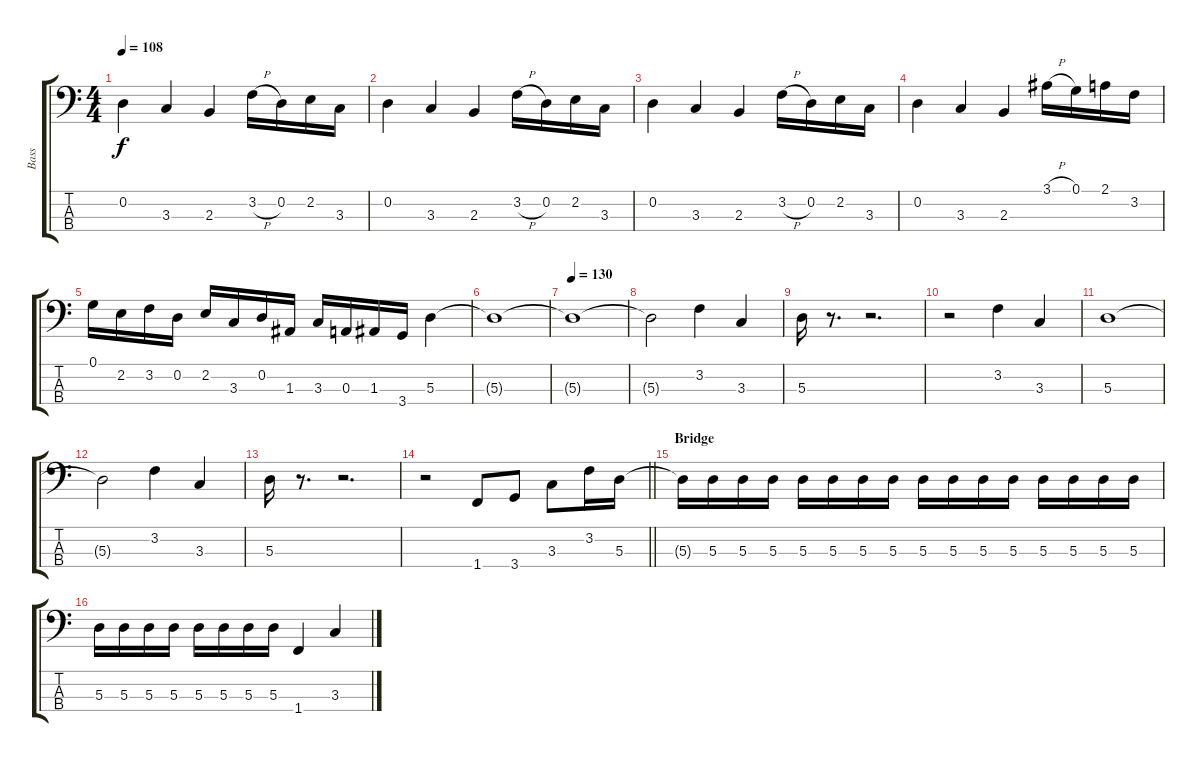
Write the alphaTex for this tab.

\track ("Bass" "Bass") {instrument electricbasspick}
\staff {score tabs}
\tuning (G2 D2 A1 E1) {hide}
\ts (4 4)
\tempo 108
\clef f4
\ks c
0.2.4{dy f} 3.3.4 2.3.4 3.2{h}.16 0.2.16 2.2.16 3.3.16 |
0.2.4 3.3.4 2.3.4 3.2{h}.16 0.2.16 2.2.16 3.3.16 |
0.2.4 3.3.4 2.3.4 3.2{h}.16 0.2.16 2.2.16 3.3.16 |
0.2.4 3.3.4 2.3.4 3.1{h}.16 0.1.16 2.1.16 3.2.16 |
0.1.16 2.2.16 3.2.16 0.2.16 2.2.16 3.3.16 0.2.16 1.3.16 3.3.16 0.3.16 1.3.16 3.4.16 5.3.4 |
5.3{t}.1 |
\tempo 130
5.3{t}.1 |
5.3{t}.2 3.2.4 3.3.4 |
5.3.16 r.8{d} r.2{d} |
r.2 3.2.4 3.3.4 |
5.3.1 |
5.3{t}.2 3.2.4 3.3.4 |
5.3.16 r.8{d} r.2{d} |
\barLineRight lightlight
r.2 1.4.8 3.4.8 3.3.8 3.2.16 5.3.16 |
\section ("" "Bridge")
5.3{t}.16 5.3.16 5.3.16 5.3.16 5.3.16 5.3.16 5.3.16 5.3.16 5.3.16 5.3.16 5.3.16 5.3.16 5.3.16 5.3.16 5.3.16 5.3.16 |
5.3.16 5.3.16 5.3.16 5.3.16 5.3.16 5.3.16 5.3.16 5.3.16 1.4.4 3.3.4
